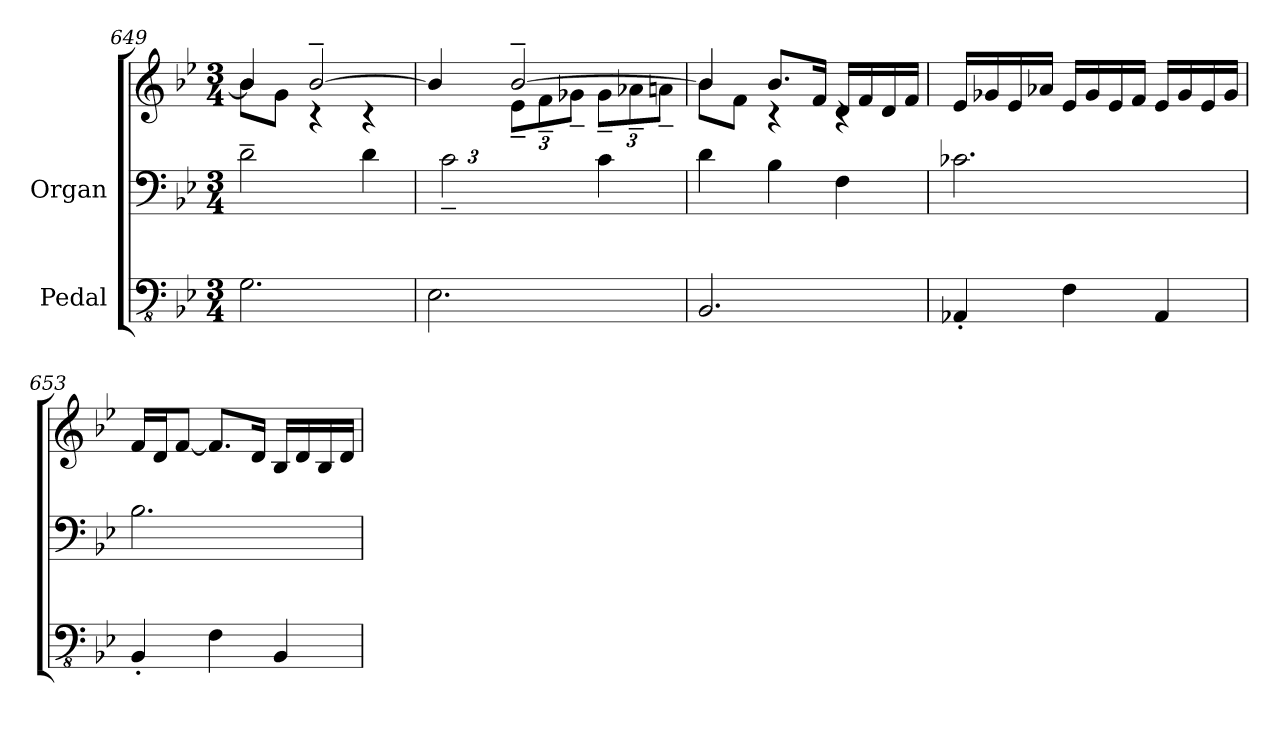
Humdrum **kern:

**kern	**kern	**kern
*part2	*part1	*part1
*staff3	*staff2	*staff1
*I"Pedal	*I"Organ	*
*clefFv4	*clefF4	*clefG2
*k[b-e-]	*k[b-e-]	*k[b-e-]
*M3/4	*M3/4	*M3/4
=649	=649	=649
*	*	*^
2.GG\	2d~\	4b-/]	8b-\L
.	.	.	8g\J
.	.	[2b-~/	4r
.	4d\	.	4r
!!LO:LB:g=z	!!
=650	=650	=650	=650
*	*Xbrackettup	*	*
*	*^	*	*
2.EE-\	12c/Lyy	2c~\	4b-/]	12ryy
.	3%2ryy	.	.	12d~\
.	.	.	.	12e-~\J
*	*	*	*	*Xbrackettup
.	.	.	[2b-~/	12e-~\L
.	.	.	.	12f~\
.	.	.	.	12g-X~\J
.	.	4c\	.	12g-~\L
.	.	.	.	12a-X~\
.	.	.	.	12an~\J
*	*v	*v	*	*
=651	=651	=651	=651
2.BBB-/	4d\	4b-/]	8b-\L
.	.	.	8f\J
.	4B-\	8.b-/L	4rc
.	.	16f/Jk	.
.	4F\	16d/LL	4rc
.	.	16f/	.
.	.	16d/	.
.	.	16f/JJ	.
*	*	*v	*v
=652	=652	=652
4AAA-X'/	2.c-X\	16e-/LL
.	.	16g-X/
.	.	16e-/
.	.	16a-X/JJ
4FF\	.	16e-/LL
.	.	16g-/
.	.	16e-/
.	.	16f/JJ
4AAA-/	.	16e-/LL
.	.	16g-/
.	.	16e-/
.	.	16g-/JJ
=653	=653	=653
4BBB-'/	2.B-\	16f/LL
.	.	16d/J
.	.	[8f/J
4FF\	.	8.f/L]
.	.	16d/Jk
4BBB-/	.	16B-/LL
.	.	16d/
.	.	16B-/
.	.	16d/JJ
=	=	=
*-	*-	*-
